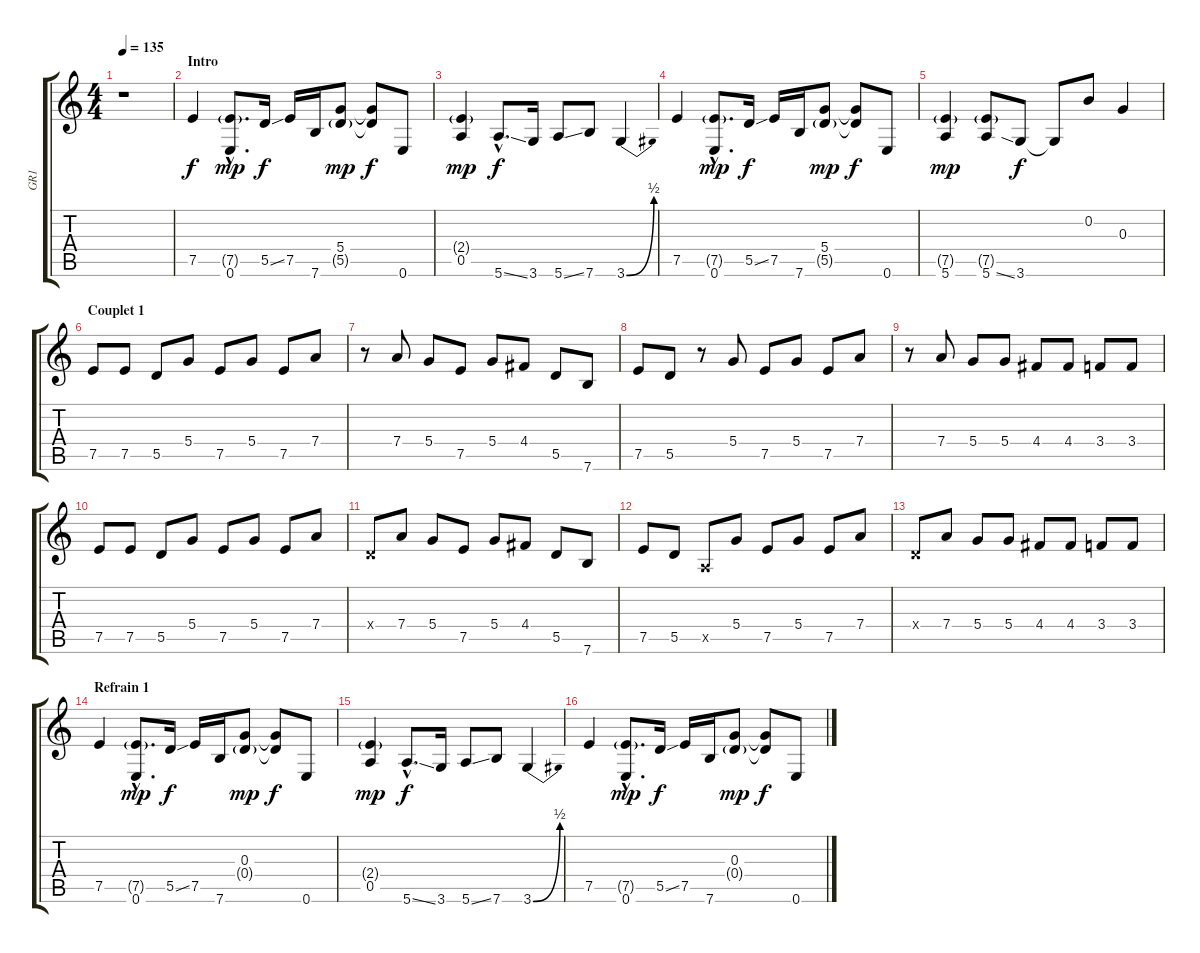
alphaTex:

\track ("GR1" "GR1") {instrument distortionguitar}
\staff {score tabs}
\tuning (E4 B3 G3 D3 A2 E2) {hide}
\ts (4 4)
\tempo 135
\clef g2
\ks c
r.1{dy f instrument distortionguitar} |
\section ("" "Intro")
7.5.4 (7.5{g hac} 0.6{hac}).8{d dy mp} 5.5{ss}.16{dy f} 7.5.16 7.6.16 (5.4 5.5{g}).8{dy mp} (5.4{t} 5.5{t}).8{dy f} 0.6.8 |
(2.4{g} 0.5).4{dy mp} 5.6{ss hac}.8{d dy f} 3.6.16 5.6{ss}.8 7.6.8 3.6{be (bend 0 0 60 2)}.4 |
7.5.4 (7.5{g hac} 0.6{hac}).8{d dy mp} 5.5{ss}.16{dy f} 7.5.16 7.6.16 (5.4 5.5{g}).8{dy mp} (5.4{t} 5.5{t}).8{dy f} 0.6.8 |
(7.5{g} 5.6).4{dy mp} (7.5{g} 5.6{ss}).8 3.6.8{dy f} 3.6{t}.8 0.2.8 0.3.4 |
\section ("" "Couplet 1")
7.5.8 7.5.8 5.5.8 5.4.8 7.5.8 5.4.8 7.5.8 7.4.8 |
r.8 7.4.8 5.4.8 7.5.8 5.4.8 4.4.8 5.5.8 7.6.8 |
7.5.8 5.5.8 r.8 5.4.8 7.5.8 5.4.8 7.5.8 7.4.8 |
r.8 7.4.8 5.4.8 5.4.8 4.4.8 4.4.8 3.4.8 3.4.8 |
7.5.8 7.5.8 5.5.8 5.4.8 7.5.8 5.4.8 7.5.8 7.4.8 |
0.4{x}.8 7.4.8 5.4.8 7.5.8 5.4.8 4.4.8 5.5.8 7.6.8 |
7.5.8 5.5.8 0.5{x}.8 5.4.8 7.5.8 5.4.8 7.5.8 7.4.8 |
0.4{x}.8 7.4.8 5.4.8 5.4.8 4.4.8 4.4.8 3.4.8 3.4.8 |
\section ("" "Refrain 1")
7.5.4 (7.5{g hac} 0.6{hac}).8{d dy mp} 5.5{ss}.16{dy f} 7.5.16 7.6.16 (0.3 0.4{g}).8{dy mp} (0.3{t} 0.4{t}).8{dy f} 0.6.8 |
(2.4{g} 0.5).4{dy mp} 5.6{ss hac}.8{d dy f} 3.6.16 5.6{ss}.8 7.6.8 3.6{be (bend 0 0 60 2)}.4 |
7.5.4 (7.5{g hac} 0.6{hac}).8{d dy mp} 5.5{ss}.16{dy f} 7.5.16 7.6.16 (0.3 0.4{g}).8{dy mp} (0.3{t} 0.4{t}).8{dy f} 0.6.8
